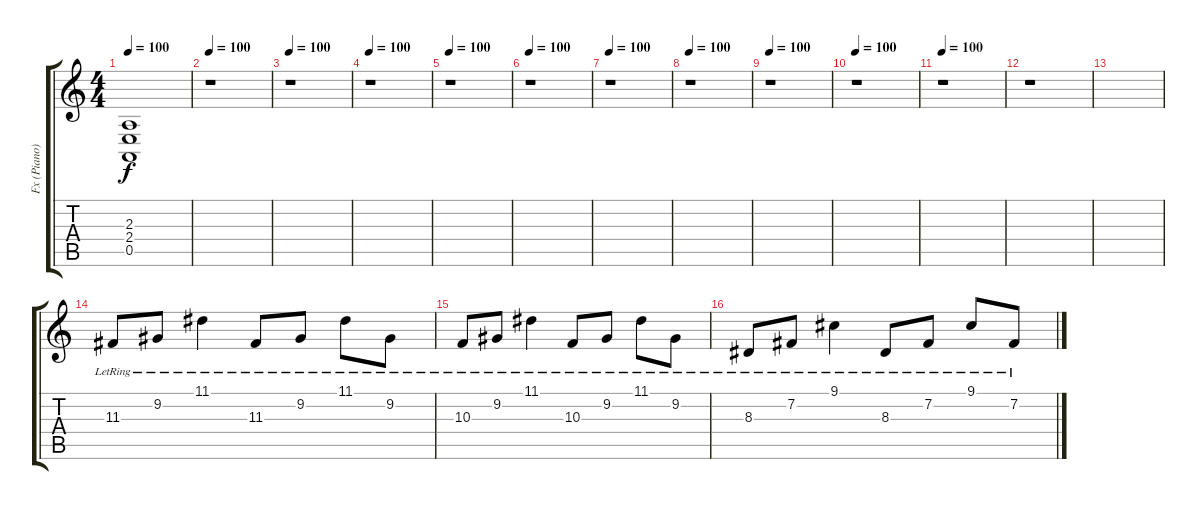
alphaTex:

\track ("Fx (Piano)" "Fx (Piano)") {instrument acousticgrandpiano}
\staff {score tabs}
\tuning (E4 B3 G3 D3 A2 E2) {hide}
\ts (4 4)
\tempo 100
\clef g2
\ks c
(2.3 2.4 0.5).1{dy f} |
\tempo 100
r.1 |
\tempo 100
r.1 |
\tempo 100
r.1 |
\tempo 100
r.1 |
\tempo 100
r.1 |
\tempo 100
r.1 |
\tempo 100
r.1 |
\tempo 100
r.1 |
\tempo 100
r.1 |
\tempo 100
r.1 |
r.1 |
|
11.3{lr}.8{instrument harpsichord} 9.2{lr}.8 11.1{lr}.4 11.3{lr}.8 9.2{lr}.8 11.1{lr}.8 9.2{lr}.8 |
10.3{lr}.8 9.2{lr}.8 11.1{lr}.4 10.3{lr}.8 9.2{lr}.8 11.1{lr}.8 9.2{lr}.8 |
8.3{lr}.8 7.2{lr}.8 9.1{lr}.4 8.3{lr}.8 7.2{lr}.8 9.1{lr}.8 7.2{lr}.8
